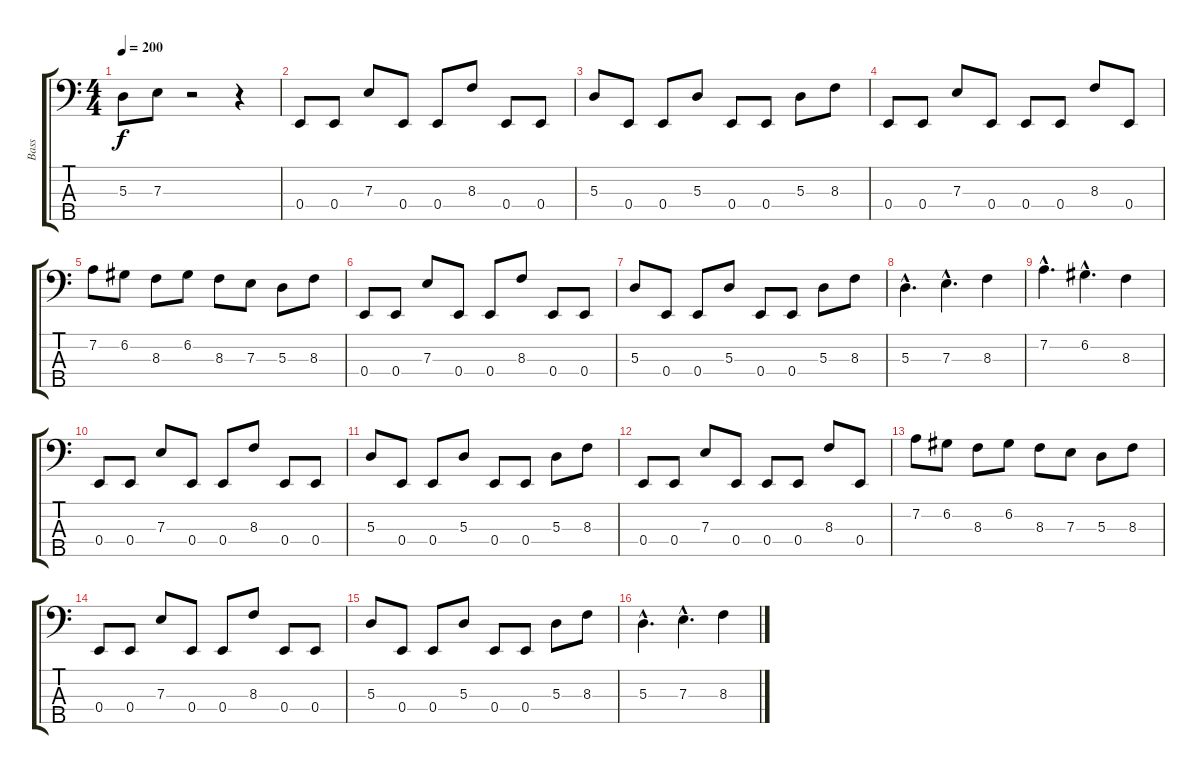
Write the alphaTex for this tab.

\track ("Bass" "Bass") {instrument electricbassfinger}
\staff {score tabs}
\tuning (G2 D2 A1 E1 B0) {hide}
\ts (4 4)
\tempo 200
\clef f4
\ks c
5.3.8{dy f} 7.3.8 r.2 r.4 |
\section ("" "")
0.4.8 0.4.8 7.3.8 0.4.8 0.4.8 8.3.8 0.4.8 0.4.8 |
5.3.8 0.4.8 0.4.8 5.3.8 0.4.8 0.4.8 5.3.8 8.3.8 |
0.4.8 0.4.8 7.3.8 0.4.8 0.4.8 0.4.8 8.3.8 0.4.8 |
7.2.8 6.2.8 8.3.8 6.2.8 8.3.8 7.3.8 5.3.8 8.3.8 |
0.4.8 0.4.8 7.3.8 0.4.8 0.4.8 8.3.8 0.4.8 0.4.8 |
5.3.8 0.4.8 0.4.8 5.3.8 0.4.8 0.4.8 5.3.8 8.3.8 |
5.3{hac}.4{d} 7.3{hac}.4{d} 8.3.4 |
7.2{hac}.4{d} 6.2{hac}.4{d} 8.3.4 |
\section ("" "")
0.4.8 0.4.8 7.3.8 0.4.8 0.4.8 8.3.8 0.4.8 0.4.8 |
5.3.8 0.4.8 0.4.8 5.3.8 0.4.8 0.4.8 5.3.8 8.3.8 |
0.4.8 0.4.8 7.3.8 0.4.8 0.4.8 0.4.8 8.3.8 0.4.8 |
7.2.8 6.2.8 8.3.8 6.2.8 8.3.8 7.3.8 5.3.8 8.3.8 |
0.4.8 0.4.8 7.3.8 0.4.8 0.4.8 8.3.8 0.4.8 0.4.8 |
5.3.8 0.4.8 0.4.8 5.3.8 0.4.8 0.4.8 5.3.8 8.3.8 |
5.3{hac}.4{d} 7.3{hac}.4{d} 8.3.4
